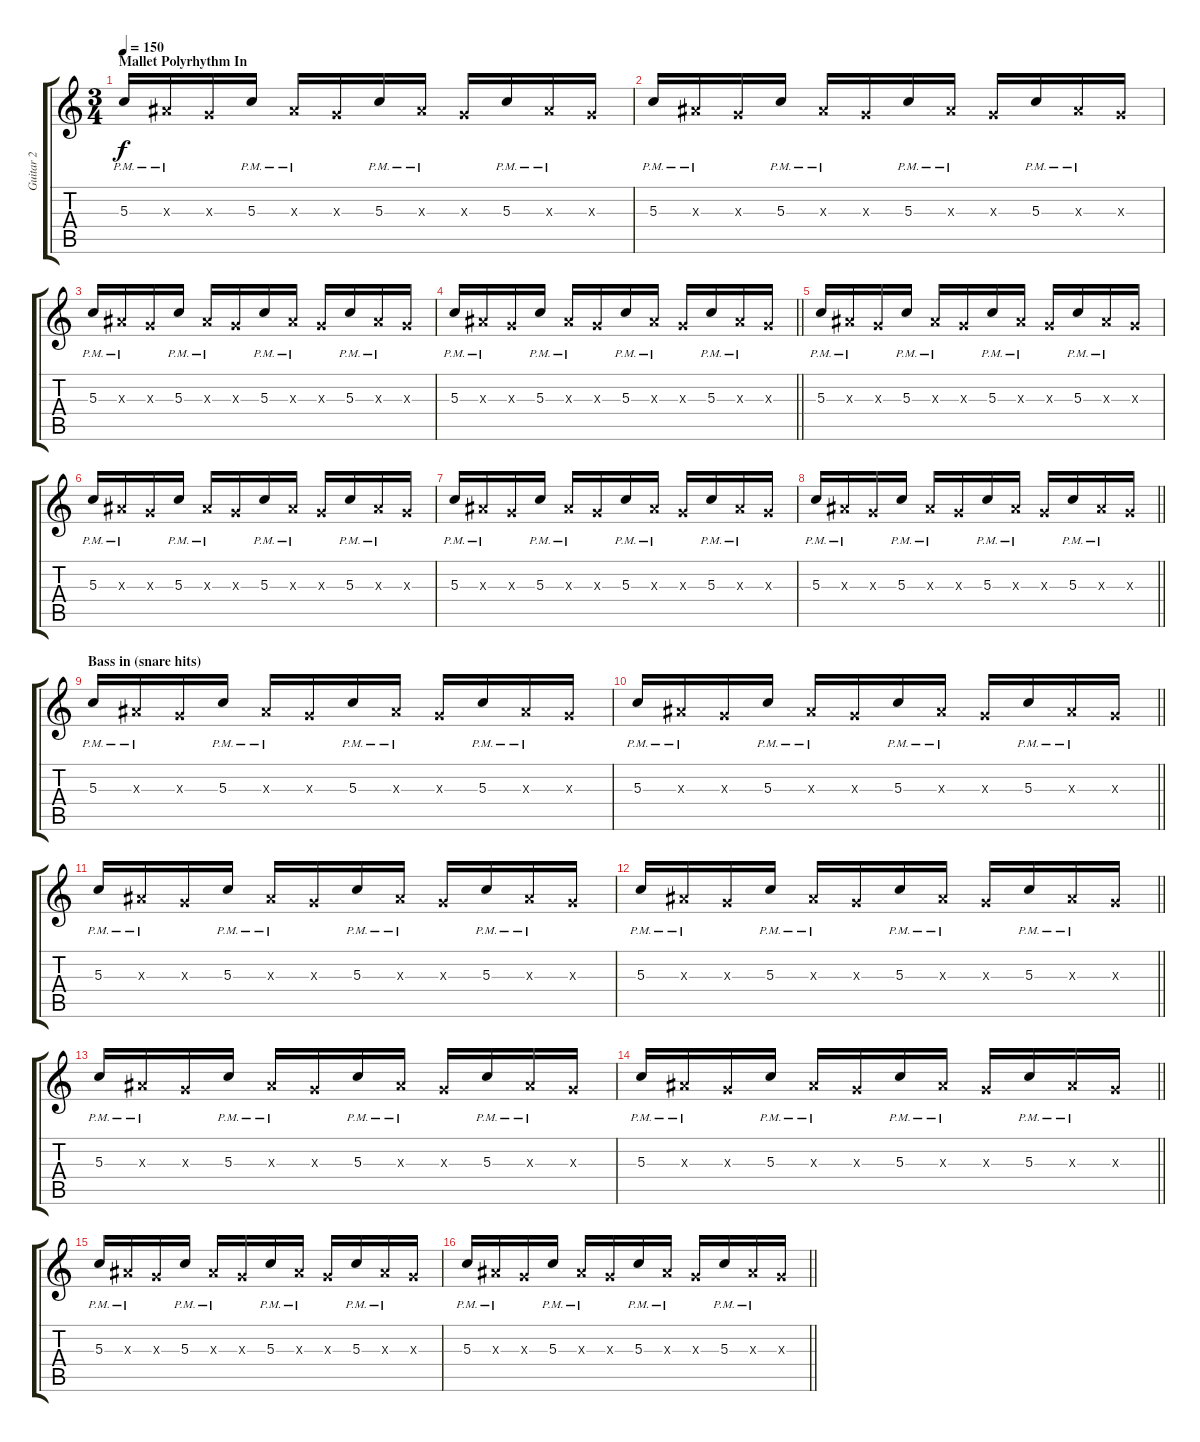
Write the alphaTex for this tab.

\track ("Guitar 2" "Guitar 2") {instrument overdrivenguitar}
\staff {score tabs}
\tuning (E4 B3 G3 D3 A2 E2) {hide}
\ts (3 4)
\section ("" "Mallet Polyrhythm In")
\tempo 150
\clef g2
\ks c
5.3{pm}.16{dy f} 3.3{pm x}.16 0.3{x}.16 5.3{pm}.16 3.3{pm x}.16 0.3{x}.16 5.3{pm}.16 3.3{pm x}.16 0.3{x}.16 5.3{pm}.16 3.3{pm x}.16 0.3{x}.16 |
5.3{pm}.16 3.3{pm x}.16 0.3{x}.16 5.3{pm}.16 3.3{pm x}.16 0.3{x}.16 5.3{pm}.16 3.3{pm x}.16 0.3{x}.16 5.3{pm}.16 3.3{pm x}.16 0.3{x}.16 |
5.3{pm}.16 3.3{pm x}.16 0.3{x}.16 5.3{pm}.16 3.3{pm x}.16 0.3{x}.16 5.3{pm}.16 3.3{pm x}.16 0.3{x}.16 5.3{pm}.16 3.3{pm x}.16 0.3{x}.16 |
\barLineRight lightlight
5.3{pm}.16 3.3{pm x}.16 0.3{x}.16 5.3{pm}.16 3.3{pm x}.16 0.3{x}.16 5.3{pm}.16 3.3{pm x}.16 0.3{x}.16 5.3{pm}.16 3.3{pm x}.16 0.3{x}.16 |
5.3{pm}.16 3.3{pm x}.16 0.3{x}.16 5.3{pm}.16 3.3{pm x}.16 0.3{x}.16 5.3{pm}.16 3.3{pm x}.16 0.3{x}.16 5.3{pm}.16 3.3{pm x}.16 0.3{x}.16 |
5.3{pm}.16 3.3{pm x}.16 0.3{x}.16 5.3{pm}.16 3.3{pm x}.16 0.3{x}.16 5.3{pm}.16 3.3{pm x}.16 0.3{x}.16 5.3{pm}.16 3.3{pm x}.16 0.3{x}.16 |
5.3{pm}.16 3.3{pm x}.16 0.3{x}.16 5.3{pm}.16 3.3{pm x}.16 0.3{x}.16 5.3{pm}.16 3.3{pm x}.16 0.3{x}.16 5.3{pm}.16 3.3{pm x}.16 0.3{x}.16 |
\barLineRight lightlight
5.3{pm}.16 3.3{pm x}.16 0.3{x}.16 5.3{pm}.16 3.3{pm x}.16 0.3{x}.16 5.3{pm}.16 3.3{pm x}.16 0.3{x}.16 5.3{pm}.16 3.3{pm x}.16 0.3{x}.16 |
\section ("" "Bass in (snare hits)")
5.3{pm}.16 3.3{pm x}.16 0.3{x}.16 5.3{pm}.16 3.3{pm x}.16 0.3{x}.16 5.3{pm}.16 3.3{pm x}.16 0.3{x}.16 5.3{pm}.16 3.3{pm x}.16 0.3{x}.16 |
\barLineRight lightlight
5.3{pm}.16 3.3{pm x}.16 0.3{x}.16 5.3{pm}.16 3.3{pm x}.16 0.3{x}.16 5.3{pm}.16 3.3{pm x}.16 0.3{x}.16 5.3{pm}.16 3.3{pm x}.16 0.3{x}.16 |
5.3{pm}.16 3.3{pm x}.16 0.3{x}.16 5.3{pm}.16 3.3{pm x}.16 0.3{x}.16 5.3{pm}.16 3.3{pm x}.16 0.3{x}.16 5.3{pm}.16 3.3{pm x}.16 0.3{x}.16 |
\barLineRight lightlight
5.3{pm}.16 3.3{pm x}.16 0.3{x}.16 5.3{pm}.16 3.3{pm x}.16 0.3{x}.16 5.3{pm}.16 3.3{pm x}.16 0.3{x}.16 5.3{pm}.16 3.3{pm x}.16 0.3{x}.16 |
5.3{pm}.16 3.3{pm x}.16 0.3{x}.16 5.3{pm}.16 3.3{pm x}.16 0.3{x}.16 5.3{pm}.16 3.3{pm x}.16 0.3{x}.16 5.3{pm}.16 3.3{pm x}.16 0.3{x}.16 |
\barLineRight lightlight
5.3{pm}.16 3.3{pm x}.16 0.3{x}.16 5.3{pm}.16 3.3{pm x}.16 0.3{x}.16 5.3{pm}.16 3.3{pm x}.16 0.3{x}.16 5.3{pm}.16 3.3{pm x}.16 0.3{x}.16 |
5.3{pm}.16 3.3{pm x}.16 0.3{x}.16 5.3{pm}.16 3.3{pm x}.16 0.3{x}.16 5.3{pm}.16 3.3{pm x}.16 0.3{x}.16 5.3{pm}.16 3.3{pm x}.16 0.3{x}.16 |
\barLineRight lightlight
5.3{pm}.16 3.3{pm x}.16 0.3{x}.16 5.3{pm}.16 3.3{pm x}.16 0.3{x}.16 5.3{pm}.16 3.3{pm x}.16 0.3{x}.16 5.3{pm}.16 3.3{pm x}.16 0.3{x}.16
